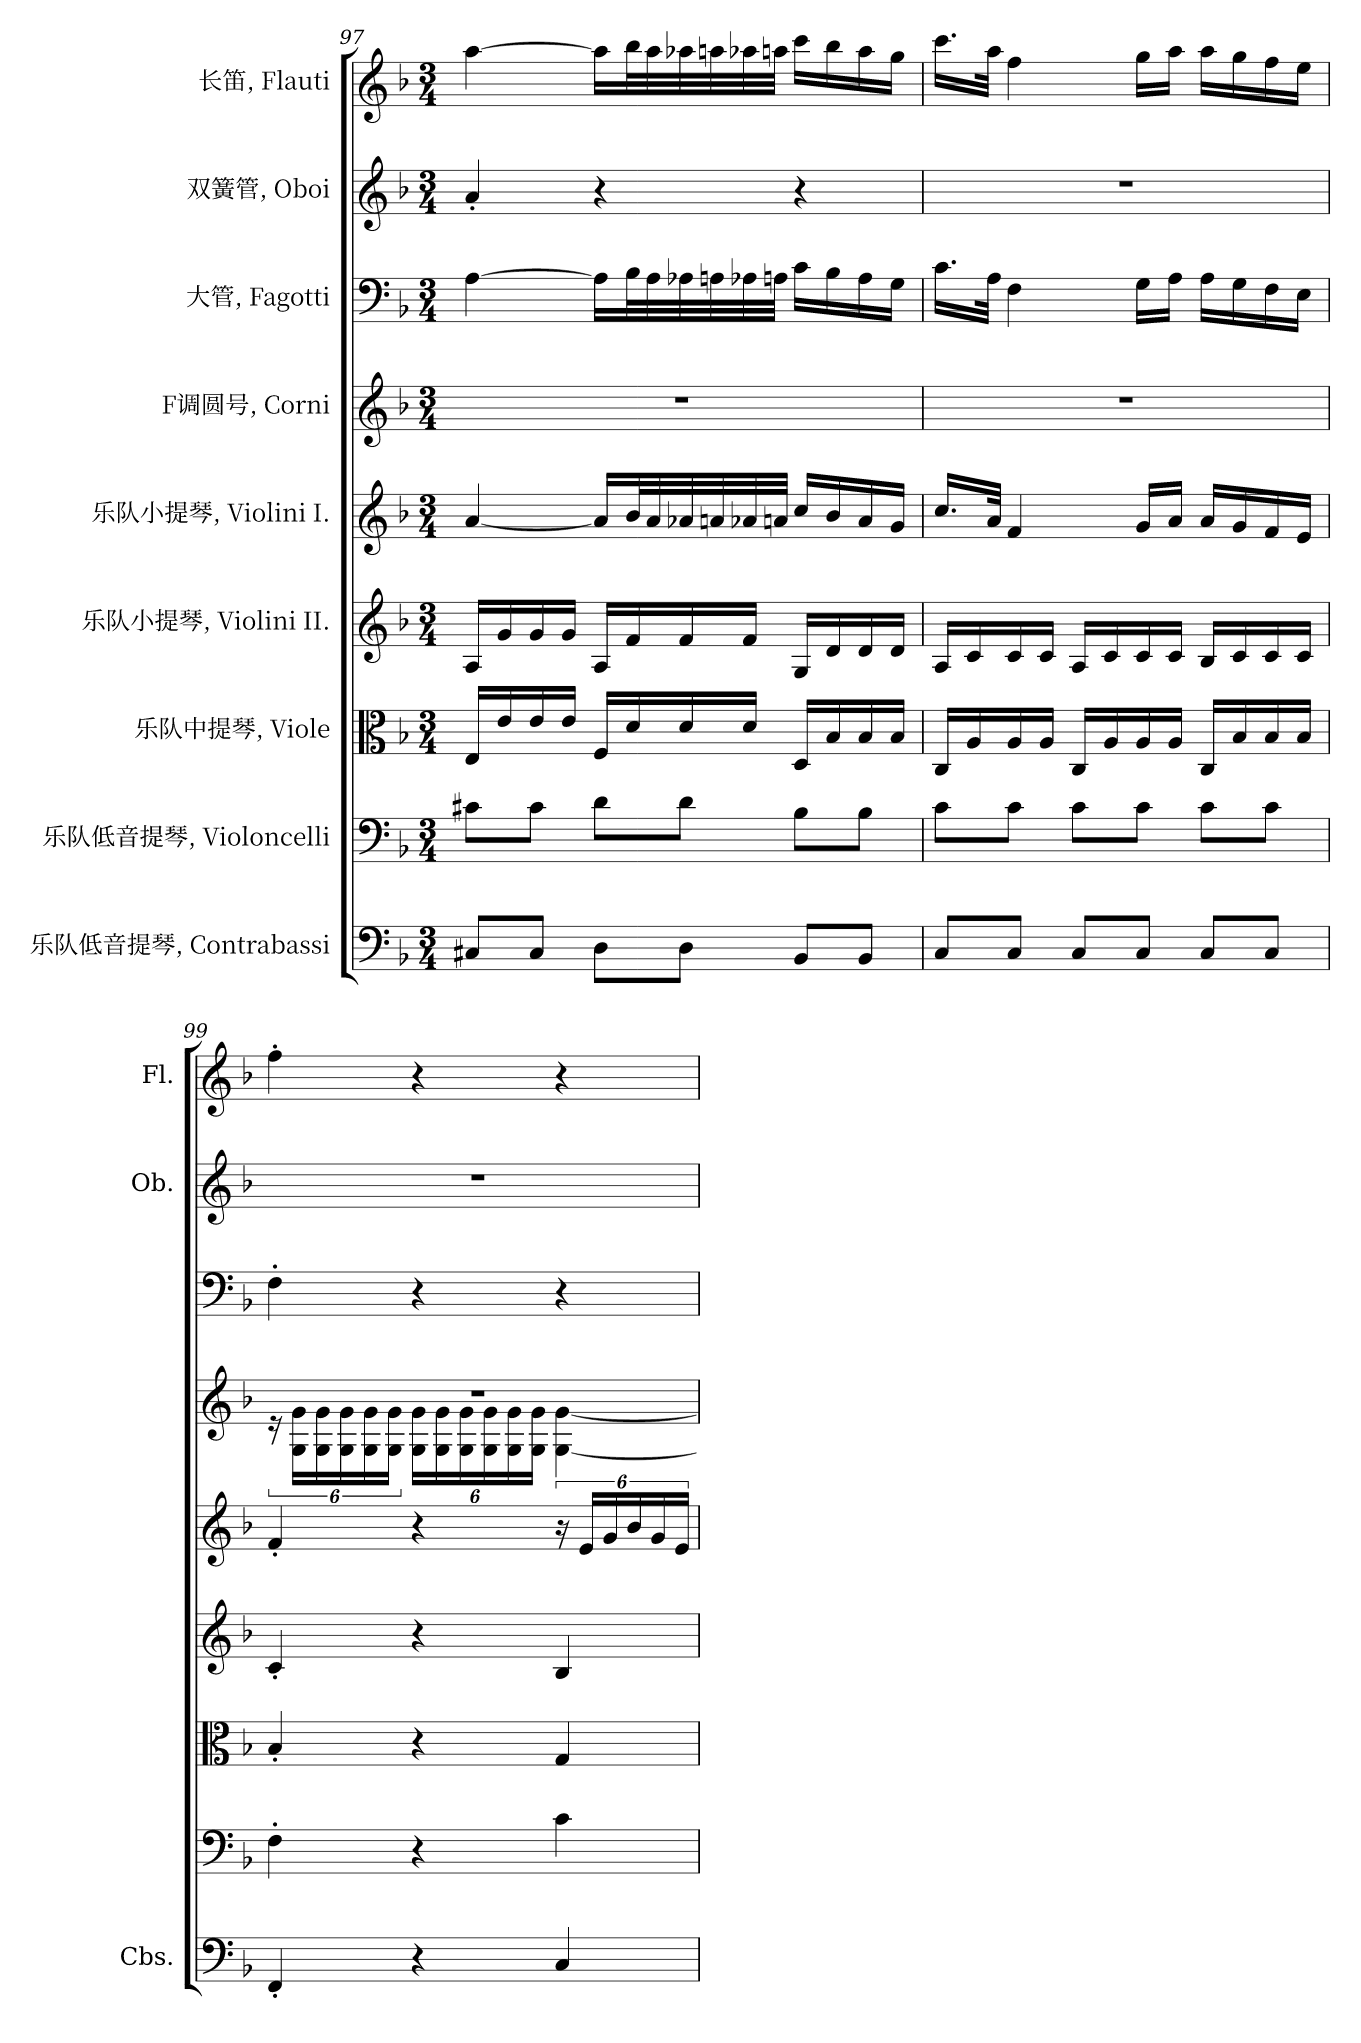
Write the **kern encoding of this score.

**kern	**kern	**kern	**kern	**kern	**kern	**kern	**kern	**kern
*part9	*part8	*part7	*part6	*part5	*part4	*part3	*part2	*part1
*staff9	*staff8	*staff7	*staff6	*staff5	*staff4	*staff3	*staff2	*staff1
*I"乐队低音提琴, Contrabassi	*I"乐队低音提琴, Violoncelli	*I"乐队中提琴, Viole	*I"乐队小提琴, Violini II.	*I"乐队小提琴, Violini I.	*I"F调圆号, Corni	*I"大管, Fagotti	*I"双簧管, Oboi	*I"长笛, Flauti
*I'Cbs.	*	*	*	*	*	*	*I'Ob.	*I'Fl.
*clefF4	*clefF4	*clefC3	*clefG2	*clefG2	*clefG2	*clefF4	*clefG2	*clefG2
*ITrd7c12	*ITrd7c12	*	*	*	*ITrd4c7	*	*	*
*k[b-]	*k[b-]	*k[b-]	*k[b-]	*k[b-]	*k[b-e-]	*k[b-]	*k[b-]	*k[b-]
*M3/4	*M3/4	*M3/4	*M3/4	*M3/4	*M3/4	*M3/4	*M3/4	*M3/4
*MM40	*MM40	*MM40	*MM40	*MM40	*MM40	*MM40	*MM40	*MM40
=97	=97	=97	=97	=97	=97	=97	=97	=97
8CC#X/L	8C#X\L	16E/LL	16A/LL	[4a/	2.r	[4A\	4a'/	[4aa\
.	.	16e/	16g/	.	.	.	.	.
8CC#/J	8C#\J	16e/	16g/	.	.	.	.	.
.	.	16e/JJ	16g/JJ	.	.	.	.	.
8DD\L	8D\L	16F/LL	16A/LL	16a/LL]	.	16A\LL]	4r	16aa\LL]
.	.	16d/	16f/	32b-/L	.	32B-\L	.	32bb-\L
.	.	.	.	32a/	.	32A\	.	32aa\
8DD\J	8D\J	16d/	16f/	32a-X/	.	32A-X\	.	32aa-X\
.	.	.	.	32an/	.	32An\	.	32aan\
.	.	16d/JJ	16f/JJ	32a-X/	.	32A-X\	.	32aa-X\
.	.	.	.	32an/JJJ	.	32An\JJJ	.	32aan\JJJ
8BBB-/L	8BB-\L	16D/LL	16G/LL	16cc/LL	.	16c\LL	4r	16ccc\LL
.	.	16B-/	16d/	16b-/	.	16B-\	.	16bb-\
8BBB-/J	8BB-\J	16B-/	16d/	16a/	.	16A\	.	16aa\
.	.	16B-/JJ	16d/JJ	16g/JJ	.	16G\JJ	.	16gg\JJ
!!LO:PB:g=z
=98	=98	=98	=98	=98	=98	=98	=98	=98
8CC/L	8C\L	16C/LL	16A/LL	16.cc/LL	2.r	16.c\LL	2.r	16.ccc\LL
.	.	16A/	16c/	.	.	.	.	.
.	.	.	.	32a/JJk	.	32A\JJk	.	32aa\JJk
8CC/J	8C\J	16A/	16c/	4f/	.	4F\	.	4ff\
.	.	16A/JJ	16c/JJ	.	.	.	.	.
8CC/L	8C\L	16C/LL	16A/LL	.	.	.	.	.
.	.	16A/	16c/	.	.	.	.	.
8CC/J	8C\J	16A/	16c/	16g/LL	.	16G\LL	.	16gg\LL
.	.	16A/JJ	16c/JJ	16a/JJ	.	16A\JJ	.	16aa\JJ
8CC/L	8C\L	16C/LL	16B-/LL	16a/LL	.	16A\LL	.	16aa\LL
.	.	16B-/	16c/	16g/	.	16G\	.	16gg\
8CC/J	8C\J	16B-/	16c/	16f/	.	16F\	.	16ff\
.	.	16B-/JJ	16c/JJ	16e/JJ	.	16E\JJ	.	16ee\JJ
=99	=99	=99	=99	=99	=99	=99	=99	=99
*	*	*	*	*	*	*	*	*MM40
*	*	*	*	*	*^	*	*	*
4FFF'/	4FF'\	4B-'/	4c'/	4f'/	2.r	24r	4F'\	2.r	4ff'\
.	.	.	.	.	.	24C\ 24c\LL	.	.	.
.	.	.	.	.	.	24C\ 24c\	.	.	.
*	*	*	*	*	*	*Xbrackettup	*	*	*
.	.	.	.	.	.	24C\ 24c\	.	.	.
.	.	.	.	.	.	24C\ 24c\	.	.	.
.	.	.	.	.	.	24C\ 24c\JJ	.	.	.
4r	4r	4r	4r	4r	.	24C\ 24c\LL	4r	.	4r
.	.	.	.	.	.	24C\ 24c\	.	.	.
.	.	.	.	.	.	24C\ 24c\	.	.	.
.	.	.	.	.	.	24C\ 24c\	.	.	.
.	.	.	.	.	.	24C\ 24c\	.	.	.
.	.	.	.	.	.	24C\ 24c\JJ	.	.	.
4CC/	4C\	4G/	4B-/	24r	.	[4C\ [4c\	4r	.	4r
.	.	.	.	24e/LL	.	.	.	.	.
.	.	.	.	24g/	.	.	.	.	.
*	*	*	*	*Xbrackettup	*	*	*	*	*
.	.	.	.	24b-/	.	.	.	.	.
.	.	.	.	24g/	.	.	.	.	.
.	.	.	.	24e/JJ	.	.	.	.	.
*	*	*	*	*	*v	*v	*	*	*
=	=	=	=	=	=	=	=	=
*-	*-	*-	*-	*-	*-	*-	*-	*-
